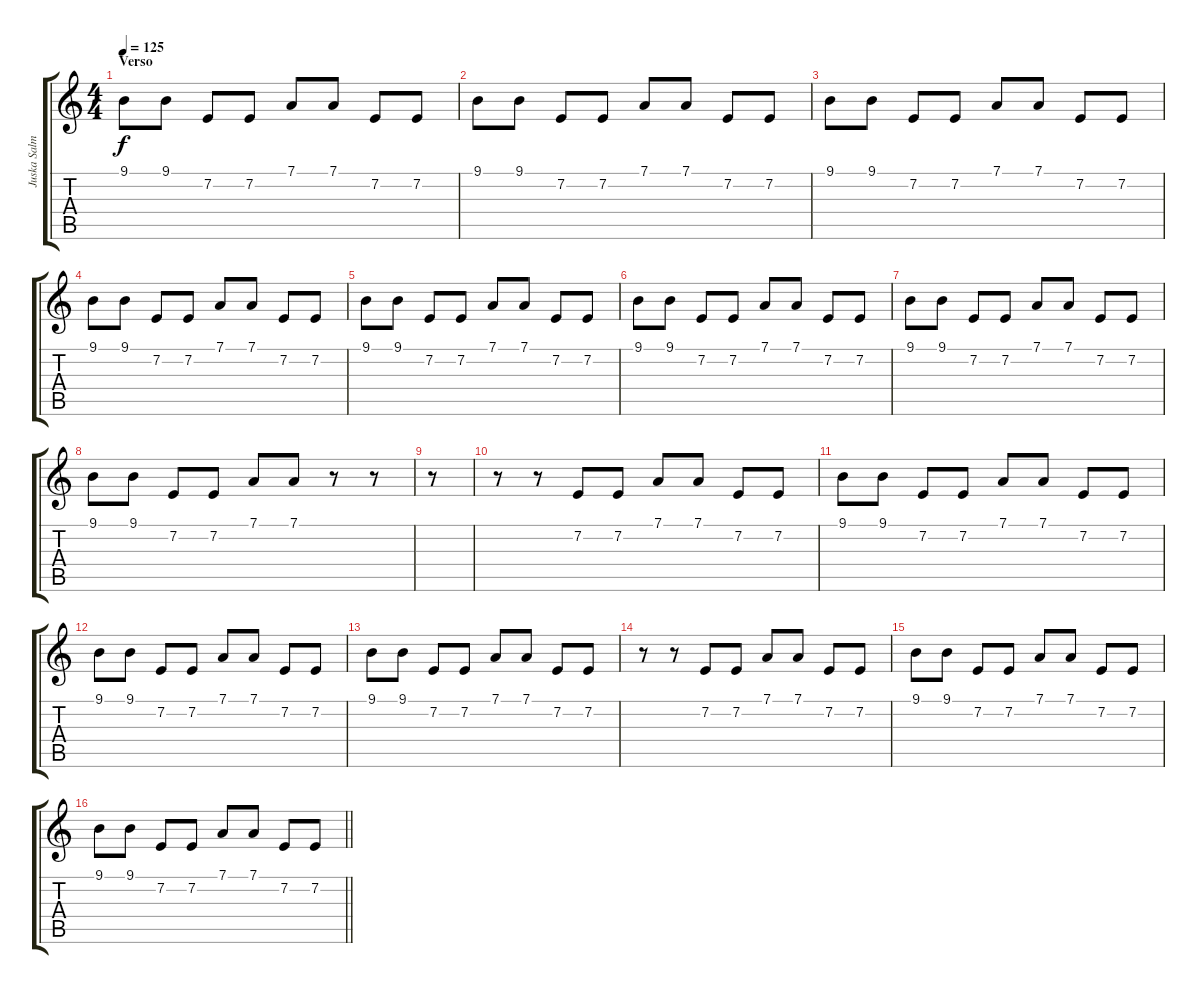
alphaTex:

\track ("Juska Salminen" "Juska Salm") {instrument tremolostrings}
\staff {score tabs}
\tuning (D4 A3 F3 C3 G2 D2) {hide}
\ts (4 4)
\section ("" "Verso")
\tempo 125
\clef g2
\ks c
9.1.8{dy f volume 9} 9.1.8 7.2.8 7.2.8 7.1.8 7.1.8 7.2.8 7.2.8 |
9.1.8 9.1.8 7.2.8 7.2.8 7.1.8 7.1.8 7.2.8 7.2.8 |
9.1.8 9.1.8 7.2.8 7.2.8 7.1.8 7.1.8 7.2.8 7.2.8 |
9.1.8 9.1.8 7.2.8 7.2.8 7.1.8 7.1.8 7.2.8 7.2.8 |
9.1.8{volume 9} 9.1.8 7.2.8 7.2.8 7.1.8 7.1.8 7.2.8 7.2.8 |
9.1.8 9.1.8 7.2.8 7.2.8 7.1.8 7.1.8 7.2.8 7.2.8 |
9.1.8 9.1.8 7.2.8 7.2.8 7.1.8 7.1.8 7.2.8 7.2.8 |
9.1.8 9.1.8 7.2.8 7.2.8 7.1.8 7.1.8 r.8 r.8 |
r.8 |
r.8 r.8 7.2.8 7.2.8 7.1.8 7.1.8 7.2.8 7.2.8 |
9.1.8{volume 9} 9.1.8 7.2.8 7.2.8 7.1.8 7.1.8 7.2.8 7.2.8 |
9.1.8 9.1.8 7.2.8 7.2.8 7.1.8 7.1.8 7.2.8 7.2.8 |
9.1.8 9.1.8 7.2.8 7.2.8 7.1.8 7.1.8 7.2.8 7.2.8 |
r.8 r.8 7.2.8 7.2.8 7.1.8 7.1.8 7.2.8 7.2.8 |
9.1.8{volume 9} 9.1.8 7.2.8 7.2.8 7.1.8 7.1.8 7.2.8 7.2.8 |
\barLineRight lightlight
9.1.8 9.1.8 7.2.8 7.2.8 7.1.8 7.1.8 7.2.8 7.2.8
